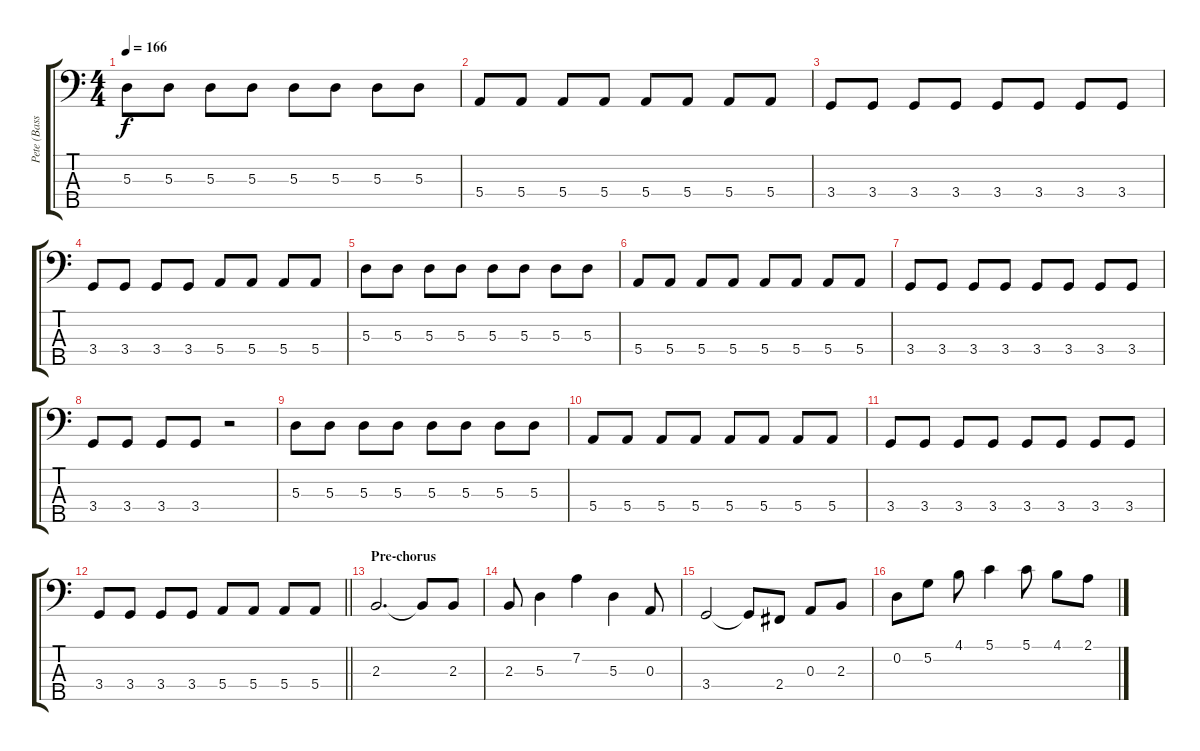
\track ("Pete (Bass)" "Pete (Bass") {instrument electricbassfinger}
\staff {score tabs}
\tuning (G2 D2 A1 E1 B0) {hide}
\ts (4 4)
\tempo 166
\clef f4
\ks c
5.3.8{dy f} 5.3.8 5.3.8 5.3.8 5.3.8 5.3.8 5.3.8 5.3.8 |
5.4.8 5.4.8 5.4.8 5.4.8 5.4.8 5.4.8 5.4.8 5.4.8 |
3.4.8 3.4.8 3.4.8 3.4.8 3.4.8 3.4.8 3.4.8 3.4.8 |
3.4.8 3.4.8 3.4.8 3.4.8 5.4.8 5.4.8 5.4.8 5.4.8 |
5.3.8 5.3.8 5.3.8 5.3.8 5.3.8 5.3.8 5.3.8 5.3.8 |
5.4.8 5.4.8 5.4.8 5.4.8 5.4.8 5.4.8 5.4.8 5.4.8 |
3.4.8 3.4.8 3.4.8 3.4.8 3.4.8 3.4.8 3.4.8 3.4.8 |
3.4.8 3.4.8 3.4.8 3.4.8 r.2 |
5.3.8 5.3.8 5.3.8 5.3.8 5.3.8 5.3.8 5.3.8 5.3.8 |
5.4.8 5.4.8 5.4.8 5.4.8 5.4.8 5.4.8 5.4.8 5.4.8 |
3.4.8 3.4.8 3.4.8 3.4.8 3.4.8 3.4.8 3.4.8 3.4.8 |
\barLineRight lightlight
3.4.8 3.4.8 3.4.8 3.4.8 5.4.8 5.4.8 5.4.8 5.4.8 |
\section ("" "Pre-chorus")
2.3.2{d} 2.3{t}.8 2.3.8 |
2.3.8 5.3.4 7.2.4 5.3.4 0.3.8 |
3.4.2 3.4{t}.8 2.4.8 0.3.8 2.3.8 |
0.2.8 5.2.8 4.1.8 5.1.4 5.1.8 4.1.8 2.1.8
